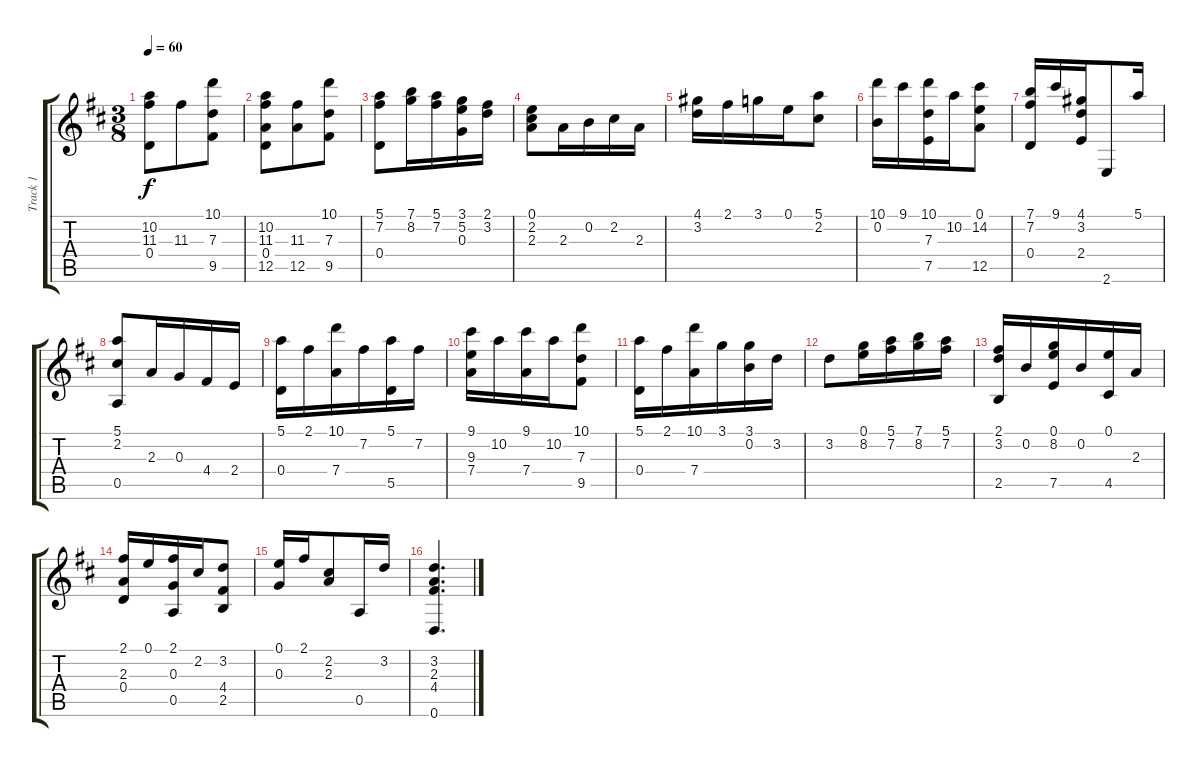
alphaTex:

\track ("Track 1" "Track 1") {instrument acousticguitarsteel}
\staff {score tabs}
\tuning (E4 B3 G3 D3 A2 D2) {hide}
\ts (3 8)
\tempo 60
\clef g2
\ks d
(10.2 11.3 0.4).8{dy f} 11.3.8 (10.1 7.3 9.5).8 |
(10.2 11.3 0.4 12.5).8 (11.3 12.5).8 (10.1 7.3 9.5).8 |
(5.1 7.2 0.4).8 (7.1 8.2).16 (5.1 7.2).16 (3.1 5.2 0.3).16 (2.1 3.2).16 |
(0.1 2.2 2.3).8 2.3.16 0.2.16 2.2.16 2.3.16 |
(4.1 3.2).16 2.1.16 3.1.16 0.1.16 (5.1 2.2).8 |
(10.1 0.2).16 9.1.16 (10.1 7.3 7.5).16 10.2.16 (0.1 14.2 12.5).8 |
(7.1 7.2 0.4).16 9.1.16 (4.1 3.2 2.4).16 2.6.8 5.1.16 |
(5.1 2.2 0.5).8 2.3.16 0.3.16 4.4.16 2.4.16 |
(5.1 0.4).16 2.1.16 (10.1 7.4).16 7.2.16 (5.1 5.5).16 7.2.16 |
(9.1 9.3 7.4).16 10.2.16 (9.1 7.4).16 10.2.16 (10.1 7.3 9.5).8 |
(5.1 0.4).16 2.1.16 (10.1 7.4).16 3.1.16 (3.1 0.2).16 3.2.16 |
3.2.8 (0.1 8.2).16 (5.1 7.2).16 (7.1 8.2).16 (5.1 7.2).16 |
(2.1 3.2 2.5).16 0.2.16 (0.1 8.2 7.5).16 0.2.16 (0.1 4.5).16 2.3.16 |
(2.1 2.3 0.4).16 0.1.16 (2.1 0.3 0.5).16 2.2.16 (3.2 4.4 2.5).8 |
(0.1 0.3).16 2.1.16 (2.2 2.3).8 0.5.16 3.2.16 |
(3.2 2.3 4.4 0.6).4{d}
